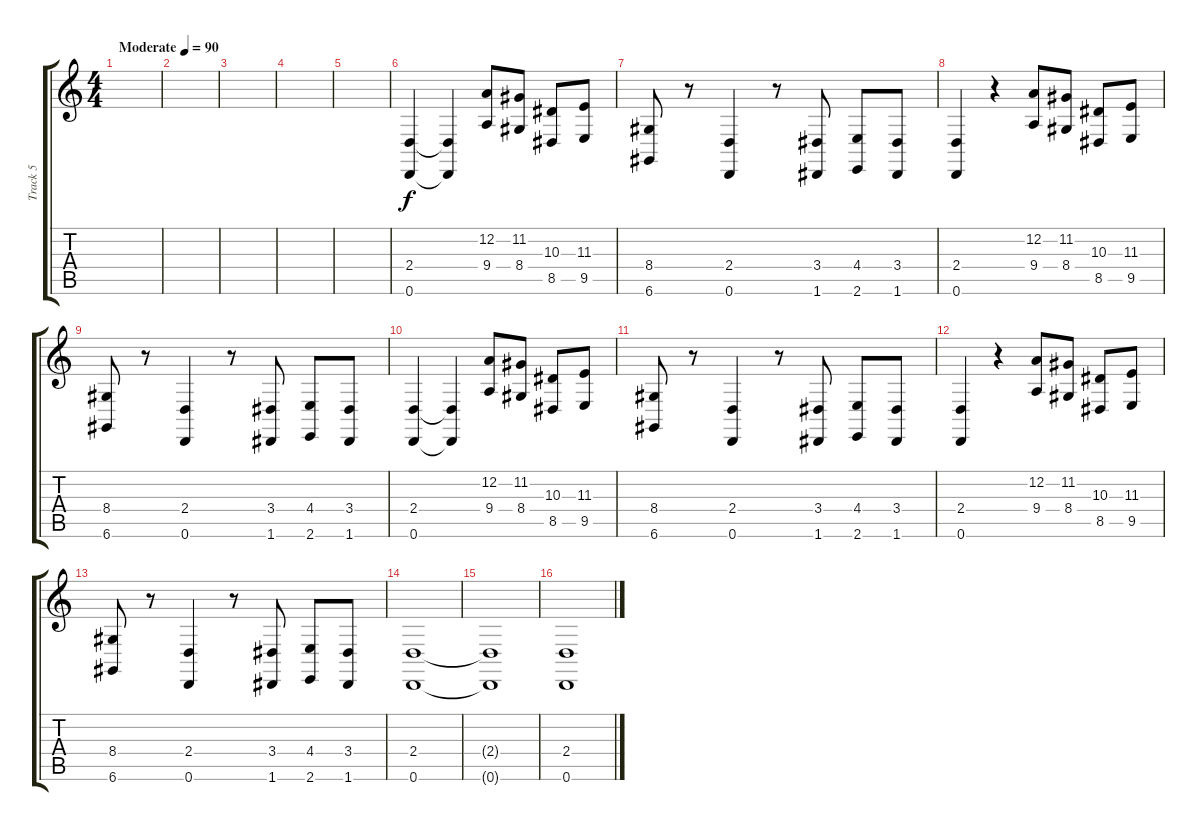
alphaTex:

\track ("Track 5" "Track 5") {instrument choiraahs}
\staff {score tabs}
\tuning (D4 A3 F3 C3 G2 D2) {hide}
\ts (4 4)
\tempo (90 "Moderate")
\clef g2
\ks c
|
|
|
|
|
(2.4 0.6).4 (2.4{t} 0.6{t}).4 (12.2 9.4).8 (11.2 8.4).8 (10.3 8.5).8 (11.3 9.5).8 |
(8.4 6.6).8 r.8 (2.4 0.6).4 r.8 (3.4 1.6).8 (4.4 2.6).8 (3.4 1.6).8 |
(2.4 0.6).4 r.4 (12.2 9.4).8 (11.2 8.4).8 (10.3 8.5).8 (11.3 9.5).8 |
(8.4 6.6).8 r.8 (2.4 0.6).4 r.8 (3.4 1.6).8 (4.4 2.6).8 (3.4 1.6).8 |
(2.4 0.6).4 (2.4{t} 0.6{t}).4 (12.2 9.4).8 (11.2 8.4).8 (10.3 8.5).8 (11.3 9.5).8 |
(8.4 6.6).8 r.8 (2.4 0.6).4 r.8 (3.4 1.6).8 (4.4 2.6).8 (3.4 1.6).8 |
(2.4 0.6).4 r.4 (12.2 9.4).8 (11.2 8.4).8 (10.3 8.5).8 (11.3 9.5).8 |
(8.4 6.6).8 r.8 (2.4 0.6).4 r.8 (3.4 1.6).8 (4.4 2.6).8 (3.4 1.6).8 |
(2.4 0.6).1 |
(2.4{t} 0.6{t}).1 |
(2.4 0.6).1
